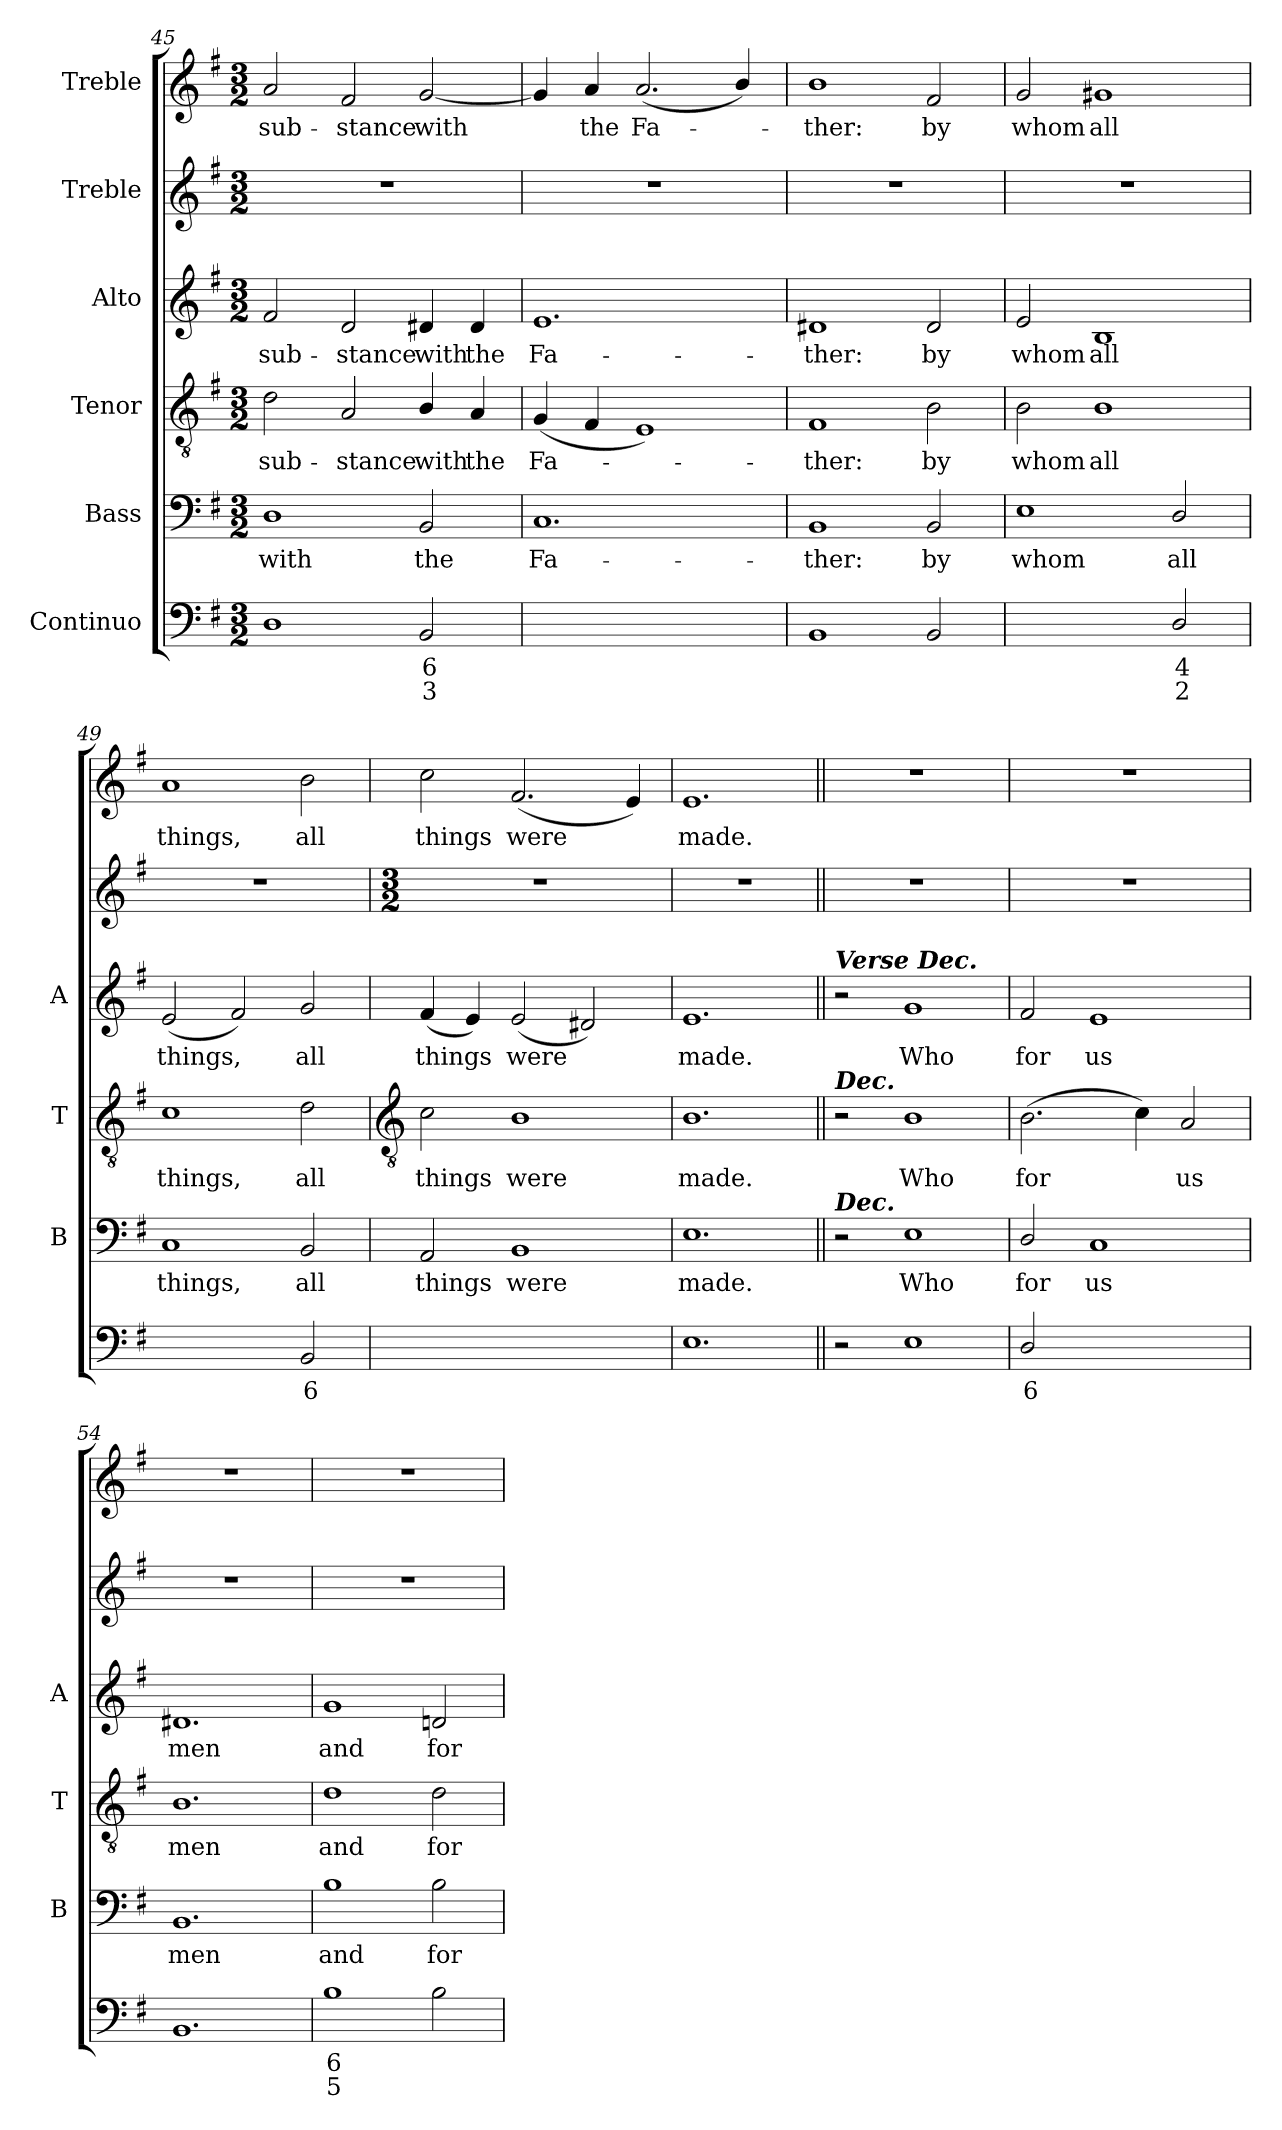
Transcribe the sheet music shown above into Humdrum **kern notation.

**kern	**text	**text	**kern	**text	**kern	**text	**kern	**text	**kern	**kern	**text
*part6	*part6	*part6	*part5	*part5	*part4	*part4	*part3	*part3	*part2	*part1	*part1
*staff6	*staff6	*staff6	*staff5	*staff5	*staff4	*staff4	*staff3	*staff3	*staff2	*staff1	*staff1
*I"Continuo	*	*	*I"Bass	*	*I"Tenor	*	*I"Alto	*	*I"Treble	*I"Treble	*
*	*	*	*I'B	*	*I'T	*	*I'A	*	*	*	*
*clefF4	*	*	*clefF4	*	*clefGv2	*	*clefG2	*	*clefG2	*clefG2	*
*k[f#]	*	*	*k[f#]	*	*k[f#]	*	*k[f#]	*	*k[f#]	*k[f#]	*
*G:	*	*	*G:	*	*G:	*	*G:	*	*G:	*G:	*
*M3/2	*	*	*M3/2	*	*M3/2	*	*M3/2	*	*M3/2	*M3/2	*
=45	=45	=45	=45	=45	=45	=45	=45	=45	=45	=45	=45
!	!	!	!	!LO:LY:b	!	!LO:LY:b	!	!LO:LY:b	!	!	!LO:LY:b
1D	.	.	1D	with	2d	sub-	2f#	sub-	1.r	2a	sub-
!	!	!	!	!	!	!LO:LY:b	!	!LO:LY:b	!	!	!LO:LY:b
.	.	.	.	.	2A	-stance	2d	-stance	.	2f#	-stance
!	!LO:LY:b	!LO:LY:b	!	!LO:LY:b	!	!LO:LY:b	!	!LO:LY:b	!	!	!LO:LY:b
2BB	6	3	2BB	the	4B/	with	4d#X	with	.	[2g	with
!	!	!	!	!	!	!LO:LY:b	!	!LO:LY:b	!	!	!
.	.	.	.	.	4A	the	4d#	the	.	.	.
=46	=46	=46	=46	=46	=46	=46	=46	=46	=46	=46	=46
!	!LO:LY:b	!	!	!LO:LY:b	!	!LO:LY:b	!	!LO:LY:b	!	!	!
[4Cyy	5	.	1.C	Fa-	(<4G	Fa-	1.e	Fa-	1.r	4g]	.
!	!LO:LY:b	!	!	!	!	!	!	!	!	!	!LO:LY:b
4Cyy_	6	.	.	.	4F#	.	.	.	.	4a	the
!	!	!	!	!	!	!	!	!	!	!	!LO:LY:b
1Cyy]	.	.	.	.	1E)	.	.	.	.	(<2.a	Fa-
.	.	.	.	.	.	.	.	.	.	4b/)	.
=47	=47	=47	=47	=47	=47	=47	=47	=47	=47	=47	=47
!	!	!	!	!LO:LY:b	!	!LO:LY:b	!	!LO:LY:b	!	!	!LO:LY:b
1BB	.	.	1BB	-ther:	1F#	ther:	1d#X	-ther:	1.r	1b	ther:
!	!	!	!	!LO:LY:b	!	!LO:LY:b	!	!LO:LY:b	!	!	!LO:LY:b
2BB	.	.	2BB	by	2B	by	2d#	by	.	2f#	by
=48	=48	=48	=48	=48	=48	=48	=48	=48	=48	=48	=48
!	!	!	!	!LO:LY:b	!	!LO:LY:b	!	!LO:LY:b	!	!	!LO:LY:b
[2Eyy	.	.	1E	whom	2B	whom	2e	whom	1.r	2g	whom
!	!	!	!	!	!	!LO:LY:b	!	!LO:LY:b	!	!	!LO:LY:b
2Eyy]	.	.	.	.	1B	all	1B	all	.	1g#X	all
!	!LO:LY:b	!LO:LY:b	!	!LO:LY:b	!	!	!	!	!	!	!
2D/	4	2	2D/	all	.	.	.	.	.	.	.
=49	=49	=49	=49	=49	=49	=49	=49	=49	=49	=49	=49
!	!LO:LY:b	!LO:LY:b	!	!LO:LY:b	!	!LO:LY:b	!	!LO:LY:b	!	!	!LO:LY:b
[2Cyy	6	3	1C	things,	1c	things,	(<2e	things,	1.r	1a	things,
!	!	!LO:LY:b	!	!	!	!	!	!	!	!	!
2Cyy]	.	4	.	.	.	.	2f#)	.	.	.	.
!	!LO:LY:b	!	!	!LO:LY:b	!	!LO:LY:b	!	!LO:LY:b	!	!	!LO:LY:b
2BB	6	.	2BB	all	2d	all	2g	all	.	2b	all
!!LO:LB:g=z
=50	=50	=50	=50	=50	=50	=50	=50	=50	=50	=50	=50
*	*	*	*	*	*clefGv2	*	*	*	*	*	*
*	*	*	*	*	*	*	*	*	*M3/2	*	*
!	!	!	!	!LO:LY:b	!	!LO:LY:b	!	!LO:LY:b	!	!	!LO:LY:b
[4AAyy	.	.	2AA	things	2c	things	(<4f#	things	1.r	2cc	things
4AAyy]	.	.	.	.	.	.	4e)	.	.	.	.
!	!	!	!	!LO:LY:b	!	!LO:LY:b	!	!LO:LY:b	!	!	!LO:LY:b
[2BByy	.	.	1BB	were	1B	were	(<2e	were	.	(<2.f#	were
2BByy]	.	.	.	.	.	.	2d#X)	.	.	.	.
.	.	.	.	.	.	.	.	.	.	4e)	.
=51	=51	=51	=51	=51	=51	=51	=51	=51	=51	=51	=51
!	!	!	!	!LO:LY:b	!	!LO:LY:b	!	!LO:LY:b	!	!	!LO:LY:b
1.E	.	.	1.E	made.	1.B	made.	1.e	made.	1.r	1.e	made.
=52||	=52||	=52||	=52||	=52||	=52||	=52||	=52||	=52||	=52||	=52||	=52||
!	!	!	!	!	!	!	!LO:TX:a:Bi:t=Verse Dec.	!	!	!	!
!	!	!	!	!	!LO:TX:a:Bi:t=Dec.	!	!	!	!	!	!
!	!	!	!LO:TX:a:Bi:t=Dec.	!	!	!	!	!	!	!	!
!	!	!	!	!	!	!	!	!	!	!LO:N:vis=1	!
2r	.	.	2r	.	2r	.	2r	.	1.r	1.r	.
!	!	!	!	!LO:LY:b	!	!LO:LY:b	!	!LO:LY:b	!	!	!
1E	.	.	1E	Who	1B	Who	1g	Who	.	.	.
=53	=53	=53	=53	=53	=53	=53	=53	=53	=53	=53	=53
!	!LO:LY:b	!	!	!LO:LY:b	!	!LO:LY:b	!	!LO:LY:b	!	!LO:N:vis=1	!
2D/	6	.	2D/	for	(>2.B	for	2f#	for	1.r	1.r	.
!	!LO:LY:b	!	!	!LO:LY:b	!	!	!	!LO:LY:b	!	!	!
[2Cyy	7	.	1C	us	.	.	1e	us	.	.	.
.	.	.	.	.	4c)	.	.	.	.	.	.
!	!LO:LY:b	!	!	!	!	!LO:LY:b	!	!	!	!	!
2Cyy]	6	.	.	.	2A	us	.	.	.	.	.
=54	=54	=54	=54	=54	=54	=54	=54	=54	=54	=54	=54
!	!	!	!	!LO:LY:b	!	!LO:LY:b	!	!LO:LY:b	!	!LO:N:vis=1	!
1.BB	.	.	1.BB	men	1.B	men	1.d#X	men	1.r	1.r	.
=55	=55	=55	=55	=55	=55	=55	=55	=55	=55	=55	=55
!	!LO:LY:b	!LO:LY:b	!	!LO:LY:b	!	!LO:LY:b	!	!LO:LY:b	!	!LO:N:vis=1	!
1B	6	5	1B	and	1d	and	1g	and	1.r	1.r	.
!	!	!	!	!LO:LY:b	!	!LO:LY:b	!	!LO:LY:b	!	!	!
2B	.	.	2B	for	2d	for	2dn	for	.	.	.
=	=	=	=	=	=	=	=	=	=	=	=
*-	*-	*-	*-	*-	*-	*-	*-	*-	*-	*-	*-
